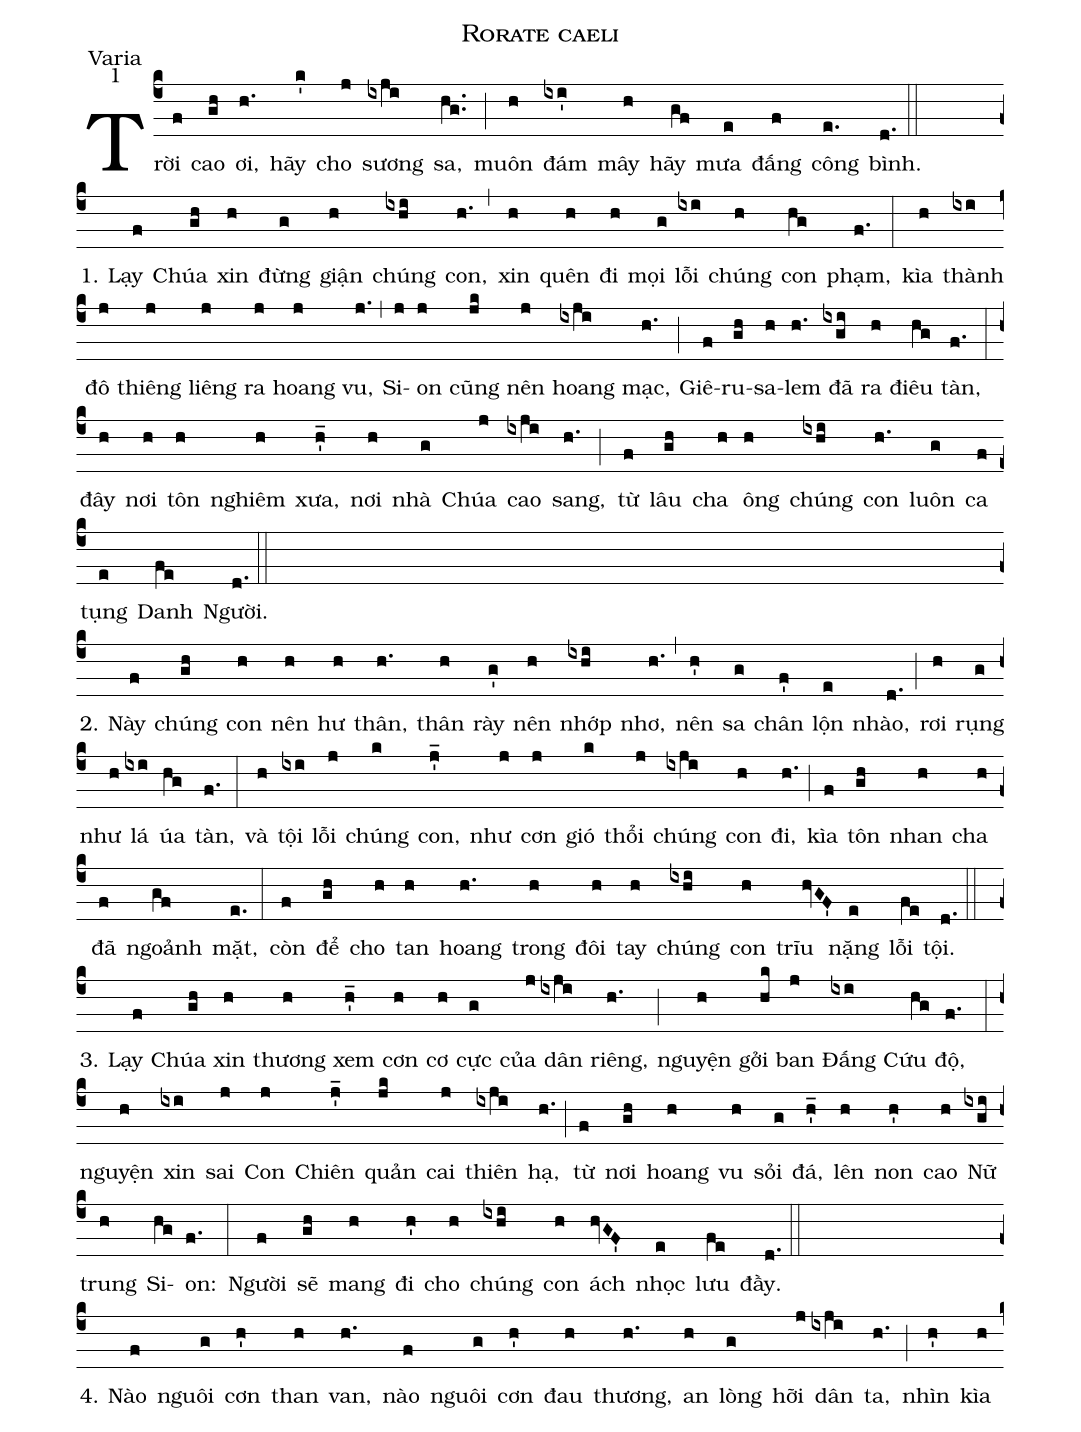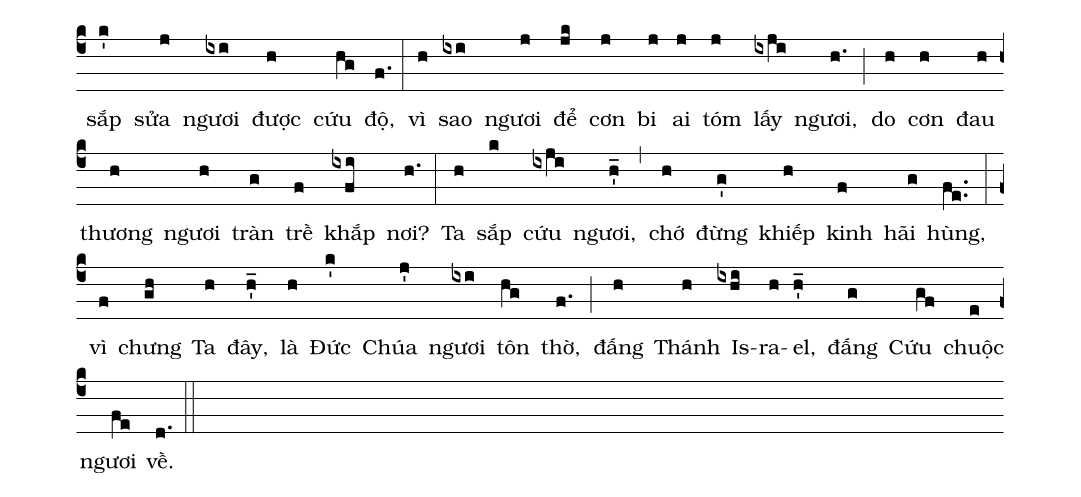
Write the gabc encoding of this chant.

name:Rorate caeli;
office-part:Varia;
mode:1;
%%
(c4)Trời(f) cao(gh) ơi,(h.) hãy(k') cho(j) sương(ixji) sa,(hg..) (;) muôn(h) đám(ixi') mây(h) hãy(gf) mưa(e) đấng(f) công(e.) bình.(d.) (::Z)
1. Lạy(f) Chúa(gh) xin(h) đừng(g) giận(h) chúng(ixhi) con,(h.) (,) xin(h) quên(h) đi(h) mọi(g) lỗi(ixi) chúng(h) con(hg) phạm,(f.) (:) kìa(h) thành(ixi) đô(j) thiêng(j) liêng(j) ra(j) hoang(j) vu,(j.) (,) Si-(j)on(j) cũng(jk) nên(j) hoang(ixji) mạc,(h.) (;) Giê-(f)ru-(gh)sa-(h)lem(h.) đã(ixgi) ra(h) điêu(hg) tàn,(f.) (:) đây(h) nơi(h) tôn(h) nghiêm(h) xưa,(h'_) nơi(h) nhà(g) Chúa(j) cao(ixji) sang,(h.) (;) từ(f) lâu(gh) cha(h) ông(h) chúng(ixhi) con(h.) luôn(g) ca(f) tụng(e) Danh(fe) Người.(d.) (::Z)

2. Này(f) chúng(gh) con(h) nên(h) hư(h) thân,(h.) thân(h) rày(g') nên(h) nhớp(ixhi) nhơ,(h.) (,) nên(h') sa(g) chân(f') lộn(e) nhào,(d.) (;) rơi(h) rụng(g) như(h) lá(ixi) úa(hg) tàn,(f.) (:) và(h) tội(ixi) lỗi(j) chúng(k) con,(j'_) như(j) cơn(j) gió(k) thổi(j) chúng(ixji) con(h) đi,(h.) (;) kìa(f) tôn(gh) nhan(h) cha(h) đã(f) ngoảnh(gf) mặt,(e.) (:) còn(f) để(gh) cho(h) tan(h) hoang(h.) trong(h) đôi(h) tay(h) chúng(ixhi) con(h) trĩu(hvGF') nặng(e) lỗi(fe) tội.(d.) (::Z)

3. Lạy(f) Chúa(gh) xin(h) thương(h) xem(h'_) cơn(h) cơ(h) cực(g) của(j) dân(ixji) riêng,(h.) (;)  nguyện(h) gởi(hk) ban(j) Đấng(ixi) Cứu(hg) độ,(f.) (:) nguyện(h) xin(ixi) sai(j) Con(j) Chiên(j'_) quản(jk) cai(j) thiên(ixji) hạ,(h.) (;) từ(f) nơi(gh) hoang(h) vu(h) sỏi(g) đá,(h'_) lên(h) non(h') cao(h) Nữ(ixgi) trung(h) Si-(hg)on:(f.) (:) Người(f) sẽ(gh) mang(h) đi(h') cho(h) chúng(ixhi) con(h) ách(hvGF') nhọc(e) lưu(fe) đầy.(d.) (::Z)

4. Nào(f) nguôi(g) cơn(h') than(h) van,(h.) nào(f) nguôi(g) cơn(h') đau(h) thương,(h.) an(h) lòng(g) hỡi(j) dân(ixji) ta,(h.) (;) nhìn(h') kìa(h) sắp(k') sửa(j) ngươi(ixi) được(h) cứu(hg) độ,(f.) (:) vì(h) sao(ixi) ngươi(j) để(jk) cơn(j) bi(j) ai(j) tóm(j) lấy(ixji) ngươi,(h.) (;) do(h) cơn(h) đau(h) thương(h) ngươi(h) tràn(g) trề(f) khắp(ixfi) nơi?(h.) (:) Ta(h) sắp(k) cứu(ixji) ngươi,(h'_) (,) chớ(h)  đừng(g') khiếp(h) kinh(f) hãi(g) hùng,(fe..) (:) vì(f) chưng(gh) Ta(h) đây,(h'_) là(h) Đức(k') Chúa(j') ngươi(ixi) tôn(hg) thờ,(f.) (;) đấng(h) Thánh(h) Is-(ixhi)ra-(h)el,(h'_) đấng(g) Cứu(gf) chuộc(e) ngươi(fe) về.(d.) (::)
